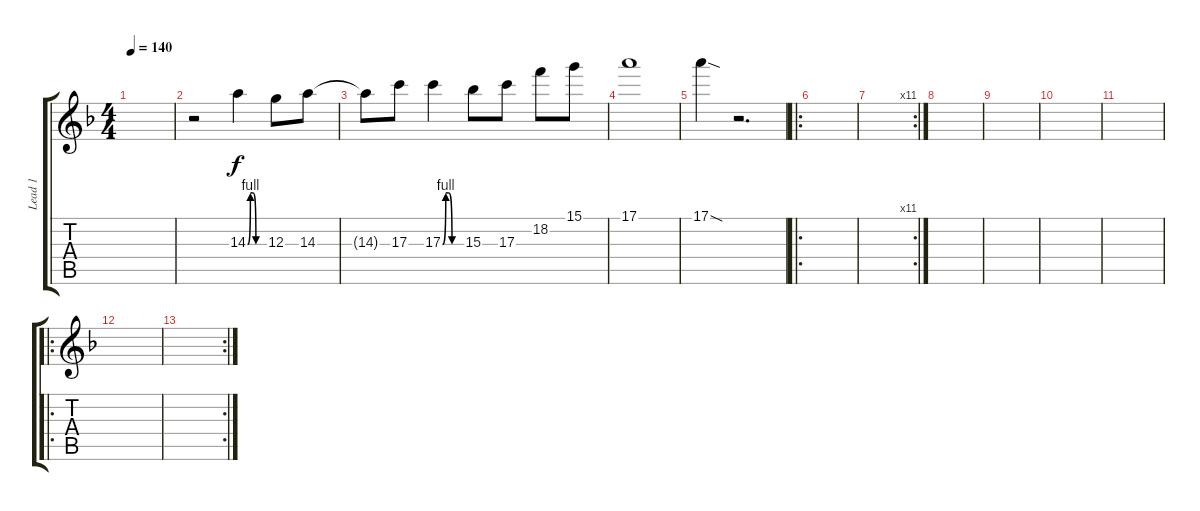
\track ("Lead 1" "Lead 1") {instrument distortionguitar}
\staff {score tabs}
\tuning (E4 B3 G3 D3 A2 D2) {hide}
\ts (4 4)
\tempo 140
\clef g2
\ks dminor
|
r.2 14.3{be (custom 0 0 10 4 20 4 30 0 60 0)}.4 12.3.8 14.3.8 |
14.3{t}.8 17.3.8 17.3{be (custom 0 0 10 4 20 4 30 0 60 0)}.4 15.3.8 17.3.8 18.2.8 15.1.8 |
17.1.1 |
17.1{sod}.4 r.2{d} |
\ro
|
\rc 11
|
|
|
|
|
\ro
|
\rc 2
